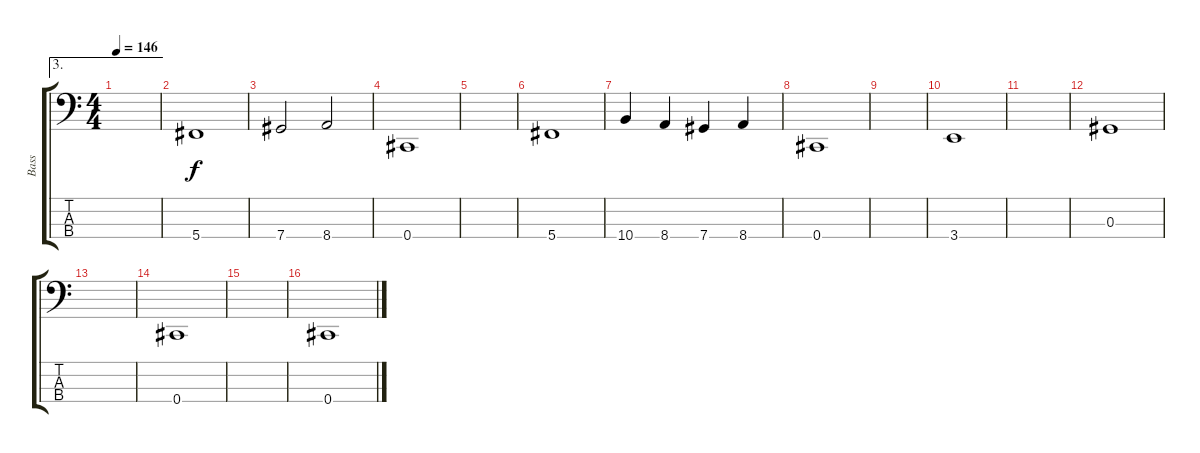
\track ("Bass" "Bass") {instrument electricbasspick}
\staff {score tabs}
\tuning (Gb2 Db2 Ab1 Db1) {hide}
\ae 3
\ts (4 4)
\tempo 146
\clef f4
\ks c
|
5.4.1 |
7.4.2 8.4.2 |
0.4.1 |
|
5.4.1 |
10.4.4 8.4.4 7.4.4 8.4.4 |
0.4.1 |
|
3.4.1 |
|
0.3.1 |
|
0.4.1 |
|
0.4.1
